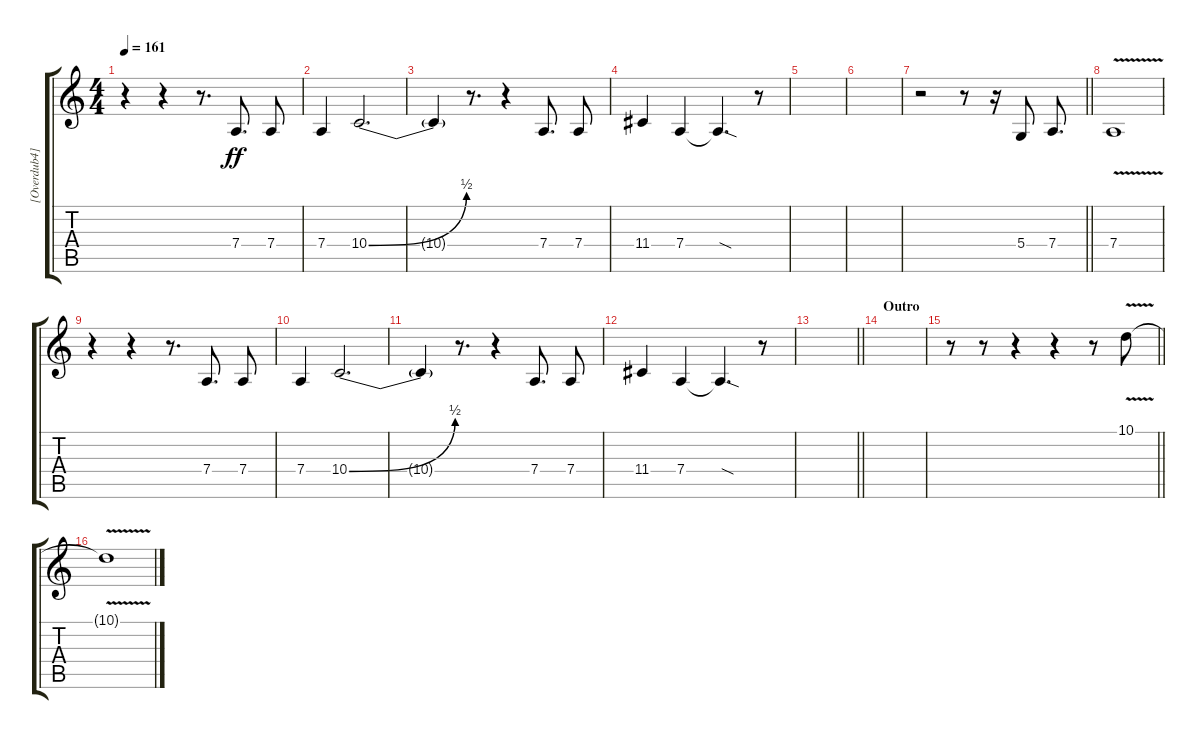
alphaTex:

\track ("[Overdub4]" "[Overdub4]") {instrument violin}
\staff {score tabs}
\tuning (E4 B3 G3 D3 A2 E2) {hide}
\ts (4 4)
\tempo 161
\clef g2
\ks c
r.4{dy ff} r.4 r.8{d} 7.4.8{d} 7.4.8 |
7.4.4 10.4{be (bend 0 0 60 2)}.2{d} |
10.4{t}.4 r.8{d} r.4 7.4.8{d} 7.4.8 |
11.4.4 7.4.4 7.4{sod t}.4{d} r.8 |
|
|
\barLineRight lightlight
r.2 r.8 r.16 5.4.8 7.4.8{d} |
7.4{v}.1 |
r.4 r.4 r.8{d} 7.4.8{d} 7.4.8 |
7.4.4 10.4{be (bend 0 0 60 2)}.2{d} |
10.4{t}.4 r.8{d} r.4 7.4.8{d} 7.4.8 |
11.4.4 7.4.4 7.4{sod t}.4{d} r.8 |
\barLineRight lightlight
|
\section ("" "Outro")
|
\barLineRight lightlight
r.8 r.8 r.4 r.4 r.8 10.1{v}.8 |
10.1{t}.1
